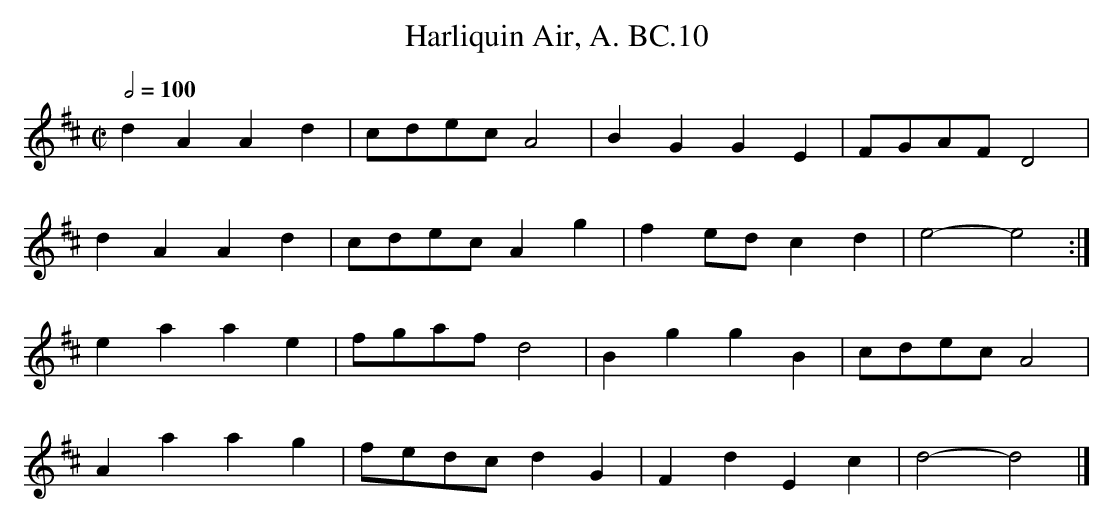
X:1
T:Harliquin Air, A. BC.10
M:C|
L:1/4
Q:1/2=100
K:D
d A A d|c/d/e/c/ A2|B G G E|F/G/A/F/ D2|
d A A d|c/d/e/c/ A g|f e/d/ c d|e2-e2:|
e a a e|f/g/a/f/ d2|B g g B|c/d/e/c/ A2|
A a a g|f/e/d/c/ d G|F d E c|d2-d2|]
